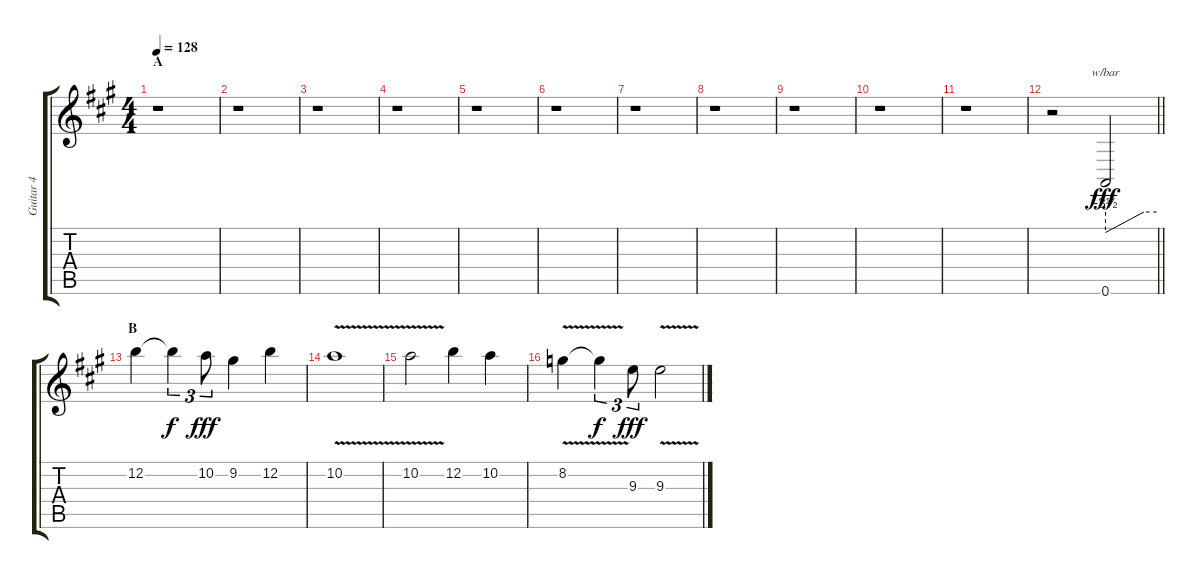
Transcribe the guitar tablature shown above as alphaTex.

\track ("Guitar 4" "Guitar 4") {instrument distortionguitar}
\staff {score tabs}
\tuning (E4 B3 G3 D3 A2 E2) {hide}
\ts (4 4)
\section ("" "A")
\tempo 128
\clef g2
\ks a
r.1{dy fff instrument distortionguitar} |
r.1 |
r.1 |
r.1 |
r.1 |
r.1 |
r.1 |
r.1 |
r.1 |
r.1 |
r.1 |
\barLineRight lightlight
r.2 0.6.2{tbe (custom default 0 -14 45 0 60 0)} |
\section ("" "B")
12.2.4 12.2{t}.4{tu (3 2) dy f} 10.2.8{tu (3 2) dy fff} 9.2.4 12.2.4 |
10.2{v}.1 |
10.2{v}.2 12.2.4 10.2.4 |
8.2{v}.4 8.2{t}.4{tu (3 2) dy f} 9.3.8{tu (3 2) dy fff} 9.3{v}.2
